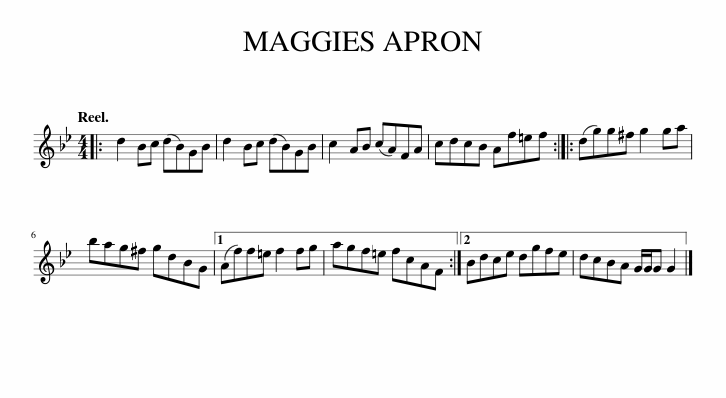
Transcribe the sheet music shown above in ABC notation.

X:1
L:1/8
Q:1/4=120
M:4/4
I:linebreak $
K:Gmin
V:1 treble
V:1
|: d2 Bc (dB)GB | d2 Bc (dB)GB | c2 AB (cA)FA | cdcB Af=ef :: (dg)g^f g2 ga |$ %5
 bag^f gdBG |1 (Af)f=e f2 fg | agf=e fcAF :|2 Bdce dgfe | dcBA G/G/G G2 |] %10
